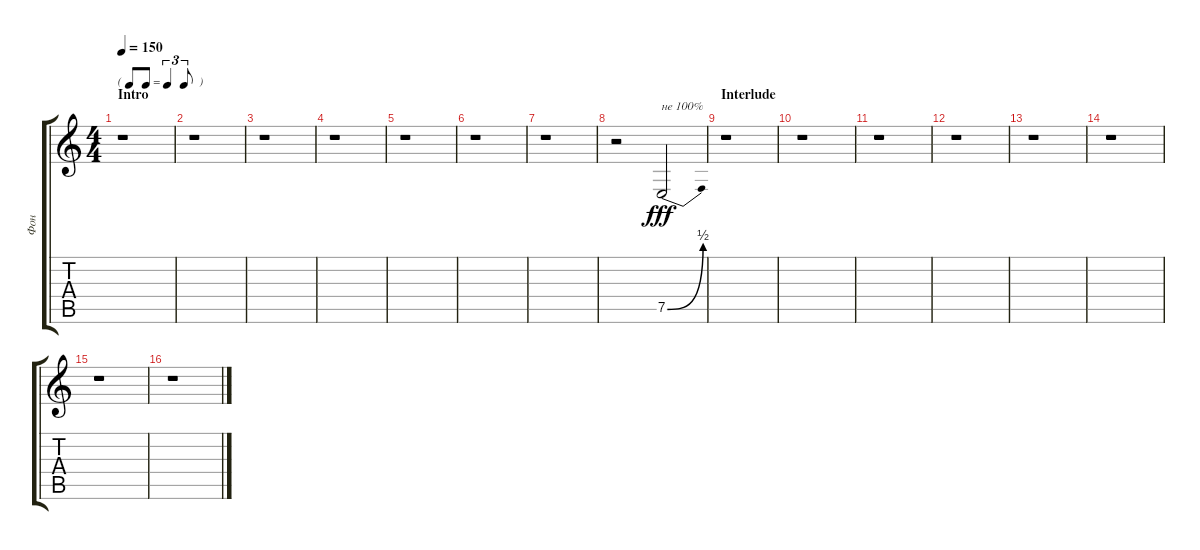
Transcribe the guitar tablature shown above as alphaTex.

\track ("Фон" "Фон") {instrument reversecymbal}
\staff {score tabs}
\tuning (E4 B3 G3 D3 A2 E2) {hide}
\ts (4 4)
\tf triplet8th
\section ("" "Intro")
\tempo 150
\clef g2
\ks c
r.1{dy fff instrument reversecymbal} |
r.1 |
r.1 |
r.1 |
r.1 |
r.1 |
r.1 |
r.2{volume 16 instrument reversecymbal} 7.5{be (bend 0 0 60 2)}.2{txt "не 100%"} |
\section ("" "Interlude")
r.1 |
r.1 |
r.1 |
r.1 |
r.1 |
r.1 |
r.1 |
r.1
